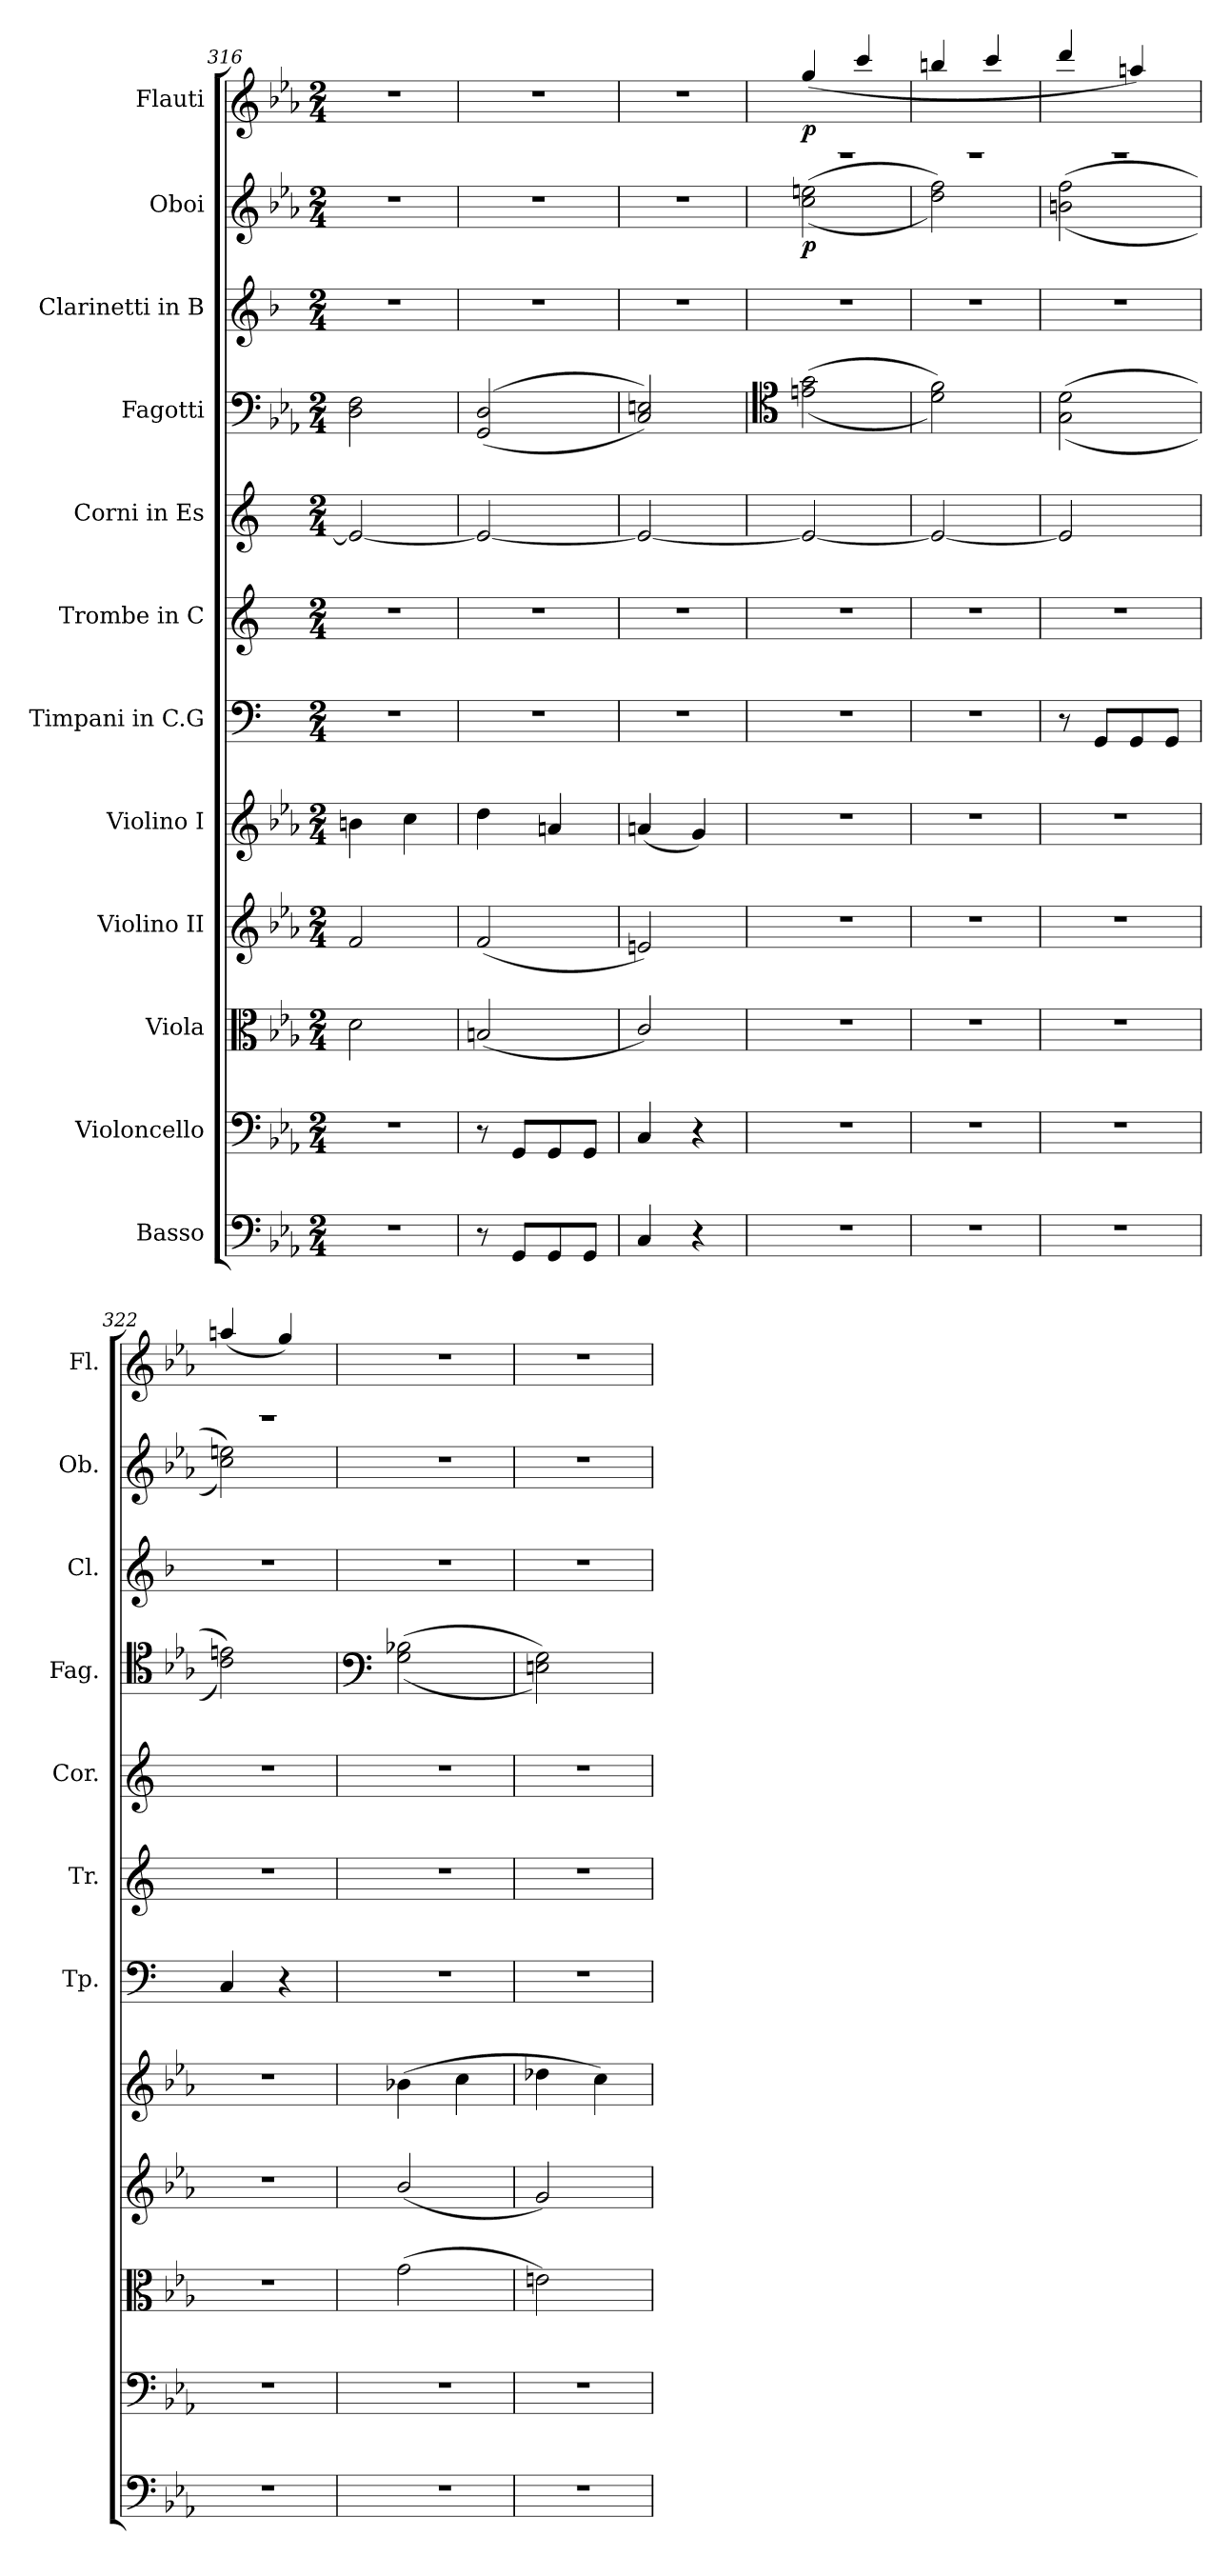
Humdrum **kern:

**kern	**kern	**kern	**kern	**kern	**kern	**kern	**kern	**kern	**kern	**kern	**dynam	**kern	**dynam
*part12	*part11	*part10	*part9	*part8	*part7	*part6	*part5	*part4	*part3	*part2	*part2	*part1	*part1
*staff12	*staff11	*staff10	*staff9	*staff8	*staff7	*staff6	*staff5	*staff4	*staff3	*staff2	*staff2	*staff1	*staff1
*I"Basso	*I"Violoncello	*I"Viola	*I"Violino II	*I"Violino I	*I"Timpani in C.G	*I"Trombe in C	*I"Corni in Es	*I"Fagotti	*I"Clarinetti in B	*I"Oboi	*	*I"Flauti	*
*	*	*	*	*	*I'Tp.	*I'Tr.	*I'Cor.	*I'Fag.	*I'Cl.	*I'Ob.	*	*I'Fl.	*
*clefF4	*clefF4	*clefC3	*clefG2	*clefG2	*clefF4	*clefG2	*clefG2	*clefF4	*clefG2	*clefG2	*	*clefG2	*
*ITrd7c12	*	*	*	*	*	*	*ITrd5c9	*	*ITrd1c2	*	*	*	*
*k[b-e-a-]	*k[b-e-a-]	*k[b-e-a-]	*k[b-e-a-]	*k[b-e-a-]	*k[]	*k[]	*k[b-e-a-]	*k[b-e-a-]	*k[b-e-a-]	*k[b-e-a-]	*	*k[b-e-a-]	*
*M2/4	*M2/4	*M2/4	*M2/4	*M2/4	*M2/4	*M2/4	*M2/4	*M2/4	*M2/4	*M2/4	*	*M2/4	*
=316	=316	=316	=316	=316	=316	=316	=316	=316	=316	=316	=316	=316	=316
2r	2r	2d\	2f/	4bn\	2r	2r	2G/_	2D\ 2F\	2r	2r	.	2r	.
.	.	.	.	4cc\	.	.	.	.	.	.	.	.	.
!!LO:PB:g=z
=317	=317	=317	=317	=317	=317	=317	=317	=317	=317	=317	=317	=317	=317
8r	8r	(2Bn/	(2f/	4dd\	2r	2r	2G/_	((>2GG/ 2D/	2r	2r	.	2r	.
8GGG/L	8GG/L	.	.	.	.	.	.	.	.	.	.	.	.
8GGG/	8GG/	.	.	4an/	.	.	.	.	.	.	.	.	.
8GGG/J	8GG/J	.	.	.	.	.	.	.	.	.	.	.	.
=318	=318	=318	=318	=318	=318	=318	=318	=318	=318	=318	=318	=318	=318
4CC/	4C/	2c/)	2en/)	(4an/	2r	2r	2G/_	2C/ 2En/))	2r	2r	.	2r	.
4r	4r	.	.	4g/)	.	.	.	.	.	.	.	.	.
=319	=319	=319	=319	=319	=319	=319	=319	=319	=319	=319	=319	=319	=319
*	*	*	*	*	*	*	*	*clefC4	*	*	*	*	*
*	*	*	*	*	*	*	*	*	*	*	*	*^	*
!	!	!	!	!	!	!	!	!	!	!	!LO:DY:b	!	!	!LO:DY:b
2r	2r	2r	2r	2r	2r	2r	2G/_	((2en\ 2g\	2r	((2cc\ 2een\	p	2rF	(4gg/	p
.	.	.	.	.	.	.	.	.	.	.	.	.	4ccc/	.
=320	=320	=320	=320	=320	=320	=320	=320	=320	=320	=320	=320	=320	=320	=320
2r	2r	2r	2r	2r	2r	2r	2G/_	2d\ 2f\))	2r	2dd\ 2ff\))	.	2rF	4bbn/	.
.	.	.	.	.	.	.	.	.	.	.	.	.	4ccc/	.
=321	=321	=321	=321	=321	=321	=321	=321	=321	=321	=321	=321	=321	=321	=321
2r	2r	2r	2r	2r	8r	2r	2G/]	((2G\ 2d\	2r	((2bn\ 2ff\	.	2rF	4ddd/	.
.	.	.	.	.	8GG/L	.	.	.	.	.	.	.	.	.
.	.	.	.	.	8GG/	.	.	.	.	.	.	.	4aan/)	.
.	.	.	.	.	8GG/J	.	.	.	.	.	.	.	.	.
=322	=322	=322	=322	=322	=322	=322	=322	=322	=322	=322	=322	=322	=322	=322
2r	2r	2r	2r	2r	4C/	2r	2r	2c\ 2en\))	2r	2cc\ 2een\))	.	2rF	(4aan/	.
.	.	.	.	.	4r	.	.	.	.	.	.	.	4gg/)	.
*	*	*	*	*	*	*	*	*	*	*	*	*v	*v	*
=323	=323	=323	=323	=323	=323	=323	=323	=323	=323	=323	=323	=323	=323
*	*	*	*	*	*	*	*	*clefF4	*	*	*	*	*
2r	2r	(2g\	(2b-/	(4b-X\	2r	2r	2r	((2G\ 2B-X\	2r	2r	.	2r	.
.	.	.	.	4cc\	.	.	.	.	.	.	.	.	.
=324	=324	=324	=324	=324	=324	=324	=324	=324	=324	=324	=324	=324	=324
2r	2r	2en\)	2g/)	4dd-X\	2r	2r	2r	2En\ 2G\))	2r	2r	.	2r	.
.	.	.	.	4cc\)	.	.	.	.	.	.	.	.	.
=	=	=	=	=	=	=	=	=	=	=	=	=	=
*-	*-	*-	*-	*-	*-	*-	*-	*-	*-	*-	*-	*-	*-
